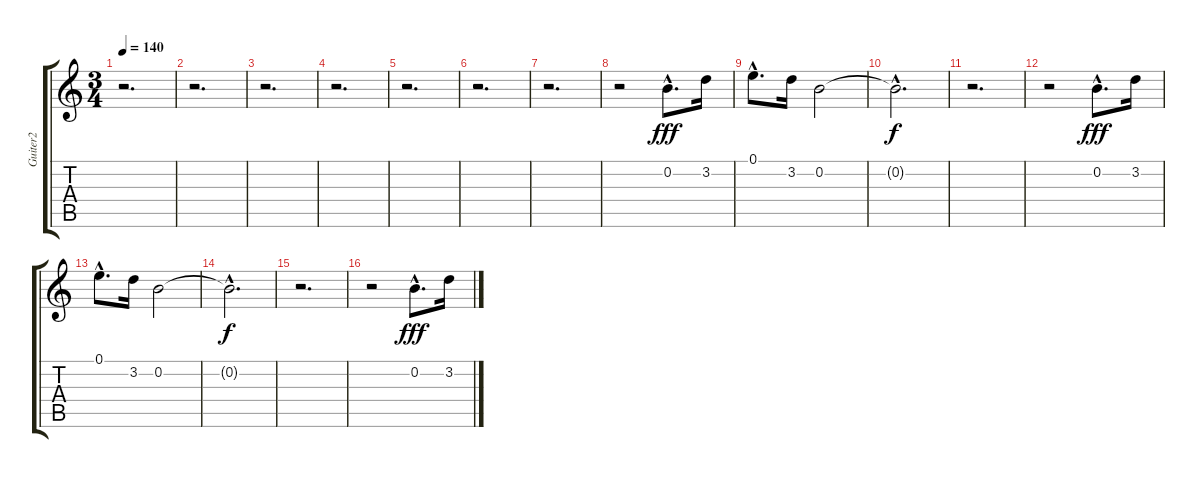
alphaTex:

\track ("Guiter2" "Guiter2") {instrument overdrivenguitar}
\staff {score tabs}
\tuning (E4 B3 G3 D3 A2 E2) {hide}
\ts (3 4)
\tempo 140
\clef g2
\ks c
r.2{d dy ff} |
r.2{d} |
r.2{d} |
r.2{d} |
r.2{d} |
r.2{d} |
r.2{d} |
r.2 0.2{hac}.8{d dy fff} 3.2.16 |
0.1{hac}.8{d} 3.2.16 0.2.2 |
0.2{hac t}.2{d dy f} |
r.2{d} |
r.2 0.2{hac}.8{d dy fff} 3.2.16 |
0.1{hac}.8{d} 3.2.16 0.2.2 |
0.2{hac t}.2{d dy f} |
r.2{d} |
r.2 0.2{hac}.8{d dy fff} 3.2.16
